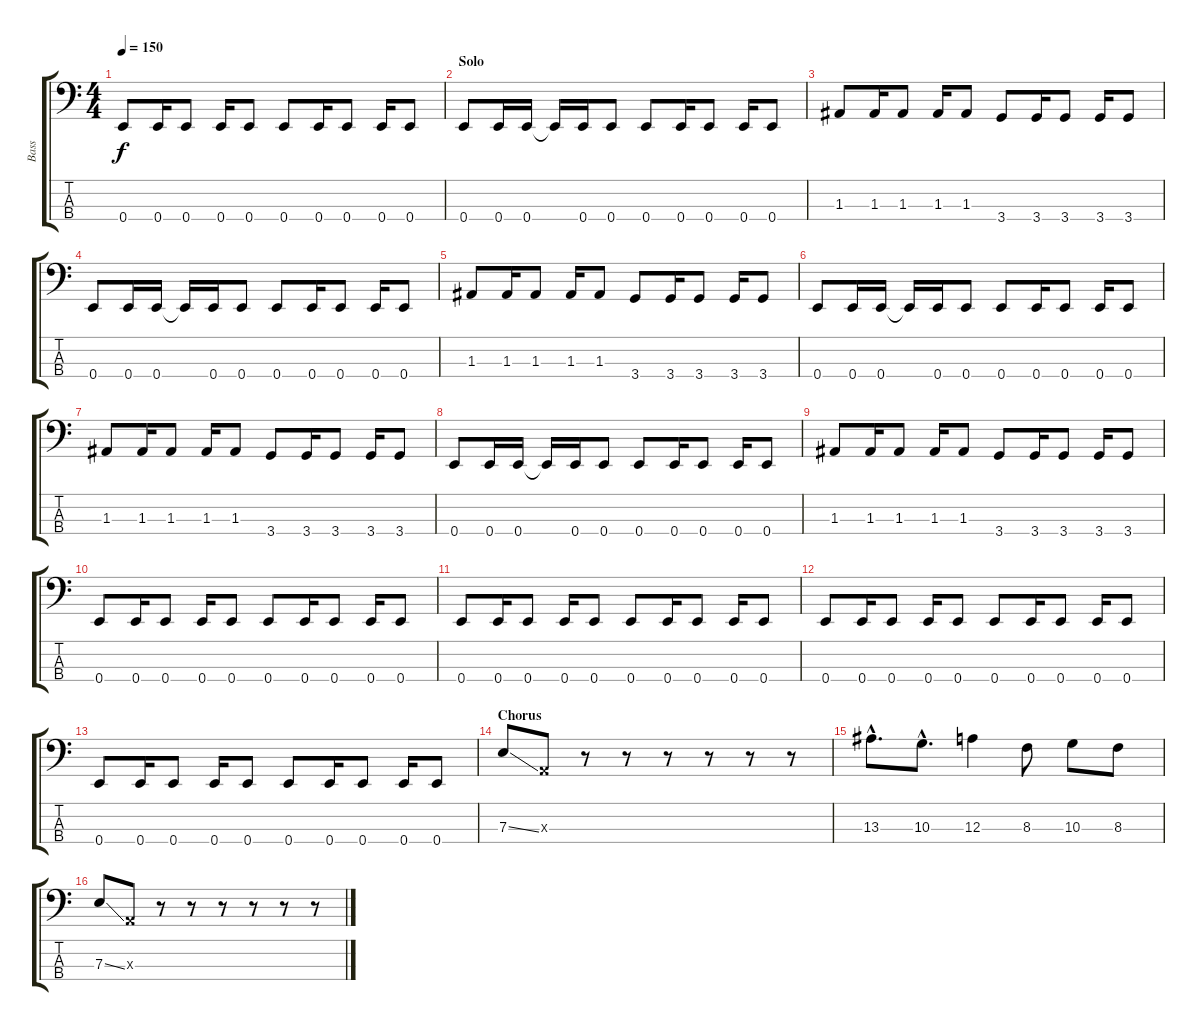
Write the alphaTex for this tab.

\track ("Bass" "Bass") {instrument electricbasspick}
\staff {score tabs}
\tuning (G2 D2 A1 E1) {hide}
\ts (4 4)
\tempo 150
\clef f4
\ks c
0.4.8{dy f} 0.4.16 0.4.8 0.4.16 0.4.8 0.4.8 0.4.16 0.4.8 0.4.16 0.4.8 |
\section ("" "Solo")
0.4.8 0.4.16 0.4.16 0.4{t}.16 0.4.16 0.4.8 0.4.8 0.4.16 0.4.8 0.4.16 0.4.8 |
1.3.8 1.3.16 1.3.8 1.3.16 1.3.8 3.4.8 3.4.16 3.4.8 3.4.16 3.4.8 |
0.4.8 0.4.16 0.4.16 0.4{t}.16 0.4.16 0.4.8 0.4.8 0.4.16 0.4.8 0.4.16 0.4.8 |
1.3.8 1.3.16 1.3.8 1.3.16 1.3.8 3.4.8 3.4.16 3.4.8 3.4.16 3.4.8 |
0.4.8 0.4.16 0.4.16 0.4{t}.16 0.4.16 0.4.8 0.4.8 0.4.16 0.4.8 0.4.16 0.4.8 |
1.3.8 1.3.16 1.3.8 1.3.16 1.3.8 3.4.8 3.4.16 3.4.8 3.4.16 3.4.8 |
0.4.8 0.4.16 0.4.16 0.4{t}.16 0.4.16 0.4.8 0.4.8 0.4.16 0.4.8 0.4.16 0.4.8 |
1.3.8 1.3.16 1.3.8 1.3.16 1.3.8 3.4.8 3.4.16 3.4.8 3.4.16 3.4.8 |
0.4.8 0.4.16 0.4.8 0.4.16 0.4.8 0.4.8 0.4.16 0.4.8 0.4.16 0.4.8 |
0.4.8 0.4.16 0.4.8 0.4.16 0.4.8 0.4.8 0.4.16 0.4.8 0.4.16 0.4.8 |
0.4.8 0.4.16 0.4.8 0.4.16 0.4.8 0.4.8 0.4.16 0.4.8 0.4.16 0.4.8 |
0.4.8 0.4.16 0.4.8 0.4.16 0.4.8 0.4.8 0.4.16 0.4.8 0.4.16 0.4.8 |
\section ("" "Chorus")
7.3{ss}.8 0.3{x}.8 r.8 r.8 r.8 r.8 r.8 r.8 |
13.3{hac}.8{d} 10.3{hac}.8{d} 12.3.4 8.3.8 10.3.8 8.3.8 |
7.3{ss}.8 0.3{x}.8 r.8 r.8 r.8 r.8 r.8 r.8
